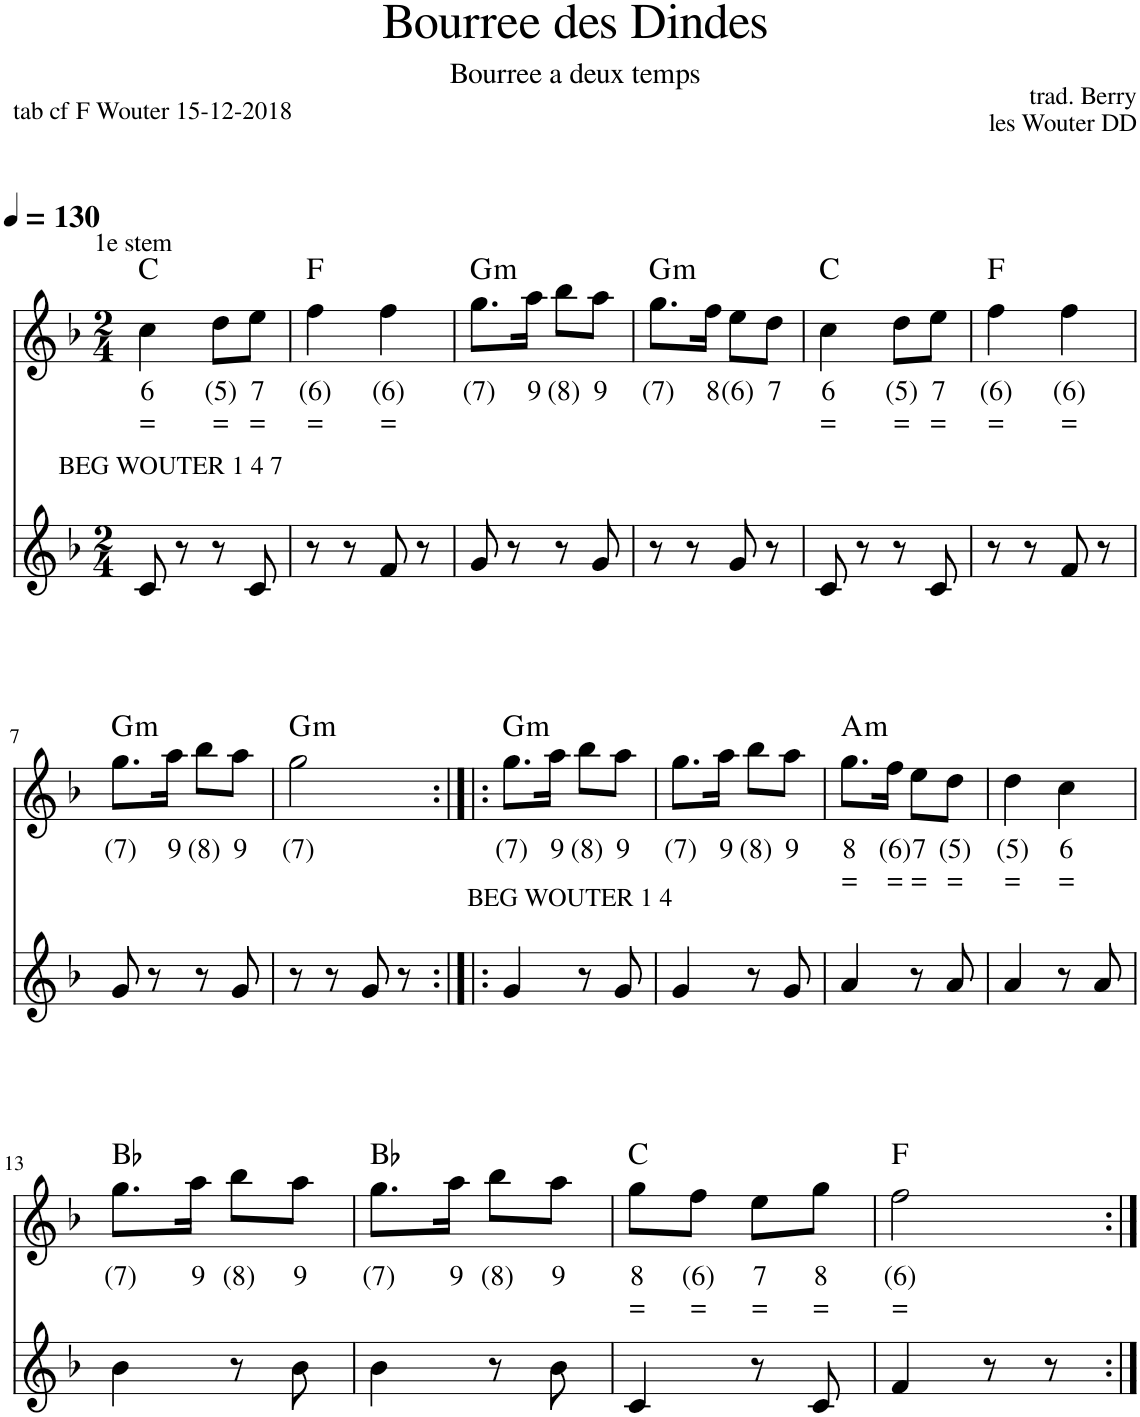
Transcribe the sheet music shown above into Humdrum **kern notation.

**kern	**kern	**text	**text	**harte	**kern	**text	**text	**kern	**text	**text	**kern	**text	**text	**harte
*part5	*part4	*part4	*part4	*part4	*part3	*part3	*part3	*part2	*part2	*part2	*part1	*part1	*part1	*part1
*staff5	*staff4	*staff4	*staff4	*	*staff3	*staff3	*staff3	*staff2	*staff2	*staff2	*staff1	*staff1	*staff1	*
*I"Stem	*I"Stem	*	*	*	*I"Mondharmonica	*	*	*I"Stem	*	*	*I"Mondharmonica	*	*	*
*	*stria5	*	*	*	*stria5	*	*	*stria5	*	*	*	*	*	*
*clefG2	*clefG2	*	*	*	*clefG2	*	*	*clefG2	*	*	*clefG2	*	*	*
*k[b-]	*k[b-]	*	*	*	*k[b-]	*	*	*k[b-]	*	*	*k[b-]	*	*	*
*M2/4	*M2/4	*	*	*	*M2/4	*	*	*M2/4	*	*	*M2/4	*	*	*
*MM130	*MM130	*	*	*	*MM130	*	*	*MM130	*	*	*MM130	*	*	*
=1	=1	=1	=1	=1	=1	=1	=1	=1	=1	=1	=1	=1	=1	=1
!	!	!	!	!	!	!	!	!	!	!	!LO:TX:a:t=1e stem	!	!	!
!	!	!	!	!	!	!	!	!LO:TX:a:t=1e st okt lager	!	!	!	!	!	!
!	!	!	!	!	!LO:TX:a:t=2e st okt lager	!	!	!	!	!	!	!	!	!
!	!LO:TX:a:t=OP EEN RIJ	!	!	!	!	!	!	!	!	!	!	!	!	!
!	!LO:TX:a:t=1e st okt lager	!	!	!	!	!	!	!	!	!	!	!	!	!
!LO:TX:a:t=BEG WOUTER 1 4 7	!	!	!	!	!	!	!	!	!	!	!	!	!	!
!	!	!	!	!	!	!	!	!	!	!	!	!LO:LY:b	!LO:LY:b	!
8c/	4c	(2)	=	C:maj	4cc	6	=	4c	3	=	4cc\	6	=	C:maj
8r	.	.	.	.	.	.	.	.	.	.	.	.	.	.
!	!	!	!	!	!	!	!	!	!	!	!	!LO:LY:b	!LO:LY:b	!
8r	8d/L	3	.	.	8dd\L	7	.	8d/L	3	.	8dd\L	(5)	=	.
!	!	!	!	!	!	!	!	!	!	!	!	!LO:LY:b	!LO:LY:b	!
8c/	8e/J	(2)	.	.	8b-\J	(4)	.	8e/J	(2)	.	8ee\J	7	=	.
=2	=2	=2	=2	=2	=2	=2	=2	=2	=2	=2	=2	=2	=2	=2
!	!	!	!	!	!	!	!	!	!	!	!	!LO:LY:b	!LO:LY:b	!
8r	4f	(3)	=	F:maj	4a	(4)	=	4f	(3)	=	4ff\	(6)	=	F:maj
8r	.	.	.	.	.	.	.	.	.	.	.	.	.	.
!	!	!	!	!	!	!	!	!	!	!	!	!LO:LY:b	!LO:LY:b	!
8f/	4f	(3)	=	.	4a	(4)	=	4f	(3)	=	4ff\	(6)	=	.
8r	.	.	.	.	.	.	.	.	.	.	.	.	.	.
=3	=3	=3	=3	=3	=3	=3	=3	=3	=3	=3	=3	=3	=3	=3
!	!	!	!	!LO:H:kt=m	!	!	!	!	!	!	!	!LO:LY:b	!	!LO:H:kt=m
8g/	8.g/L	(3)	.	G:min	8.b-\L	(4)	.	8.g/L	(3)	.	8.gg\L	(7)	.	G:min
8r	.	.	.	.	.	.	.	.	.	.	.	.	.	.
!	!	!	!	!	!	!	!	!	!	!	!	!LO:LY:b	!	!
.	16a/Jk	(4)	=	.	16cc\Jk	(5)	.	16a/Jk	5	.	16aa\Jk	9	.	.
!	!	!	!	!	!	!	!	!	!	!	!	!LO:LY:b	!	!
8r	8b-/L	(4)	.	.	8dd\L	7	.	8b-/L	(4)	.	8bb-\L	(8)	.	.
!	!	!	!	!	!	!	!	!	!	!	!	!LO:LY:b	!	!
8g/	8a/J	(4)	=	.	8cc\J	(5)	.	8a/J	5	.	8aa\J	9	.	.
=4	=4	=4	=4	=4	=4	=4	=4	=4	=4	=4	=4	=4	=4	=4
!	!	!	!	!LO:H:kt=m	!	!	!	!	!	!	!	!LO:LY:b	!	!LO:H:kt=m
8r	8.g/L	(3)	.	G:min	8.b-/L	(4)	.	8.g/L	(3)	.	8.gg\L	(7)	.	G:min
8r	.	.	.	.	.	.	.	.	.	.	.	.	.	.
!	!	!	!	!	!	!	!	!	!	!	!	!LO:LY:b	!	!
.	16f/Jk	(3)	=	.	16a/Jk	5	.	16f/Jk	4	.	16ff\Jk	8	.	.
!	!	!	!	!	!	!	!	!	!	!	!	!LO:LY:b	!	!
8g/	8e/L	(2)	.	.	8g/L	(3)	.	8e/L	(2)	.	8ee\L	(6)	.	.
!	!	!	!	!	!	!	!	!	!	!	!	!LO:LY:b	!	!
8r	8d/J	3	.	.	8b-/J	(4)	.	8d/J	3	.	8dd\J	7	.	.
=5	=5	=5	=5	=5	=5	=5	=5	=5	=5	=5	=5	=5	=5	=5
!	!	!	!	!	!	!	!	!	!	!	!	!LO:LY:b	!LO:LY:b	!
8c/	4c	3	=	C:maj	4cc	6	=	4c	3	=	4cc\	6	=	C:maj
8r	.	.	.	.	.	.	.	.	.	.	.	.	.	.
!	!	!	!	!	!	!	!	!	!	!	!	!LO:LY:b	!LO:LY:b	!
8r	8d/L	3	.	.	8dd\L	7	.	8d/L	3	.	8dd\L	(5)	=	.
!	!	!	!	!	!	!	!	!	!	!	!	!LO:LY:b	!LO:LY:b	!
8c/	8e/J	(2)	.	.	8b-\J	(4)	.	8e/J	(2)	.	8ee\J	7	=	.
=6	=6	=6	=6	=6	=6	=6	=6	=6	=6	=6	=6	=6	=6	=6
!	!	!	!	!	!	!	!	!	!	!	!	!LO:LY:b	!LO:LY:b	!
8r	4f	(3)	=	F:maj	4a	(4)	=	4f	(3)	=	4ff\	(6)	=	F:maj
8r	.	.	.	.	.	.	.	.	.	.	.	.	.	.
!	!	!	!	!	!	!	!	!	!	!	!	!LO:LY:b	!LO:LY:b	!
8f/	4f	(3)	=	.	4a	(4)	=	4f	(3)	=	4ff\	(6)	=	.
8r	.	.	.	.	.	.	.	.	.	.	.	.	.	.
!!LO:LB:g=z
=7	=7	=7	=7	=7	=7	=7	=7	=7	=7	=7	=7	=7	=7	=7
!	!	!	!	!LO:H:kt=m	!	!	!	!	!	!	!	!LO:LY:b	!	!LO:H:kt=m
8g/	8.g/L	(3)	.	G:min	8.b-\L	(4)	.	8.g/L	(3)	.	8.gg\L	(7)	.	G:min
8r	.	.	.	.	.	.	.	.	.	.	.	.	.	.
!	!	!	!	!	!	!	!	!	!	!	!	!LO:LY:b	!	!
.	16a/Jk	(4)	=	.	16cc\Jk	(5)	.	16a/Jk	5	.	16aa\Jk	9	.	.
!	!	!	!	!	!	!	!	!	!	!	!	!LO:LY:b	!	!
8r	8b-/L	(4)	.	.	8dd\L	7	.	8b-/L	(4)	.	8bb-\L	(8)	.	.
!	!	!	!	!	!	!	!	!	!	!	!	!LO:LY:b	!	!
8g/	8a/J	(4)	=	.	8cc\J	(5)	.	8a/J	(5)	.	8aa\J	9	.	.
=8	=8	=8	=8	=8	=8	=8	=8	=8	=8	=8	=8	=8	=8	=8
!	!	!	!	!LO:H:kt=m	!	!	!	!	!	!	!	!LO:LY:b	!	!LO:H:kt=m
8r	2g	(3)	.	G:min	4b-	(4)	.	2g	(3)	.	2gg\	(7)	.	G:min
8r	.	.	.	.	.	.	.	.	.	.	.	.	.	.
8g/	.	.	.	.	4b-	(4)	.	.	.	.	.	.	.	.
8r	.	.	.	.	.	.	.	.	.	.	.	.	.	.
=9:|!|:	=9:|!|:	=9:|!|:	=9:|!|:	=9:|!|:	=9:|!|:	=9:|!|:	=9:|!|:	=9:|!|:	=9:|!|:	=9:|!|:	=9:|!|:	=9:|!|:	=9:|!|:	=9:|!|:
!LO:TX:a:t=BEG WOUTER 1 4	!	!	!	!	!	!	!	!	!	!	!	!	!	!
!	!	!	!	!LO:H:kt=m	!	!	!	!	!	!	!	!LO:LY:b	!	!LO:H:kt=m
4g/	8.g/L	(3)	.	G:min	8.b-\L	(4)	.	8.g/L	(3)	.	8.gg\L	(7)	.	G:min
!	!	!	!	!	!	!	!	!	!	!	!	!LO:LY:b	!	!
.	16a/Jk	(4)	=	.	16cc\Jk	(5)	.	16a/Jk	5	.	16aa\Jk	9	.	.
!	!	!	!	!	!	!	!	!	!	!	!	!LO:LY:b	!	!
8r	8b-/L	(4)	.	.	8dd\L	7	.	8b-/L	(4)	.	8bb-\L	(8)	.	.
!	!	!	!	!	!	!	!	!	!	!	!	!LO:LY:b	!	!
8g/	8a/J	(4)	=	.	8cc\J	(5)	.	8a/J	5	.	8aa\J	9	.	.
=10	=10	=10	=10	=10	=10	=10	=10	=10	=10	=10	=10	=10	=10	=10
!	!	!	!	!	!	!	!	!	!	!	!	!LO:LY:b	!	!
4g/	8.g/L	(3)	.	.	8.b-\L	(4)	.	8.g/L	(3)	.	8.gg\L	(7)	.	.
!	!	!	!	!	!	!	!	!	!	!	!	!LO:LY:b	!	!
.	16a/Jk	(4)	=	.	16cc\Jk	(5)	.	16a/Jk	5	.	16aa\Jk	9	.	.
!	!	!	!	!	!	!	!	!	!	!	!	!LO:LY:b	!	!
8r	8b-/L	(4)	.	.	8dd\L	7	.	8b-/L	(4)	.	8bb-\L	(8)	.	.
!	!	!	!	!	!	!	!	!	!	!	!	!LO:LY:b	!	!
8g/	8a/J	(4)	=	.	8cc\J	(5)	.	8a/J	5	.	8aa\J	9	.	.
=11	=11	=11	=11	=11	=11	=11	=11	=11	=11	=11	=11	=11	=11	=11
!	!	!	!	!LO:H:kt=m	!	!	!	!	!	!	!	!LO:LY:b	!LO:LY:b	!LO:H:kt=m
4a/	8.g/L	(5)	=	A:min	8.b-/L	(4)	.	8.g/L	5	=	8.gg\L	8	=	A:min
!	!	!	!	!	!	!	!	!	!	!	!	!LO:LY:b	!LO:LY:b	!
.	16f/Jk	(3)	=	.	16a/Jk	(4)	=	16f/Jk	(3)	=	16ff\Jk	(6)	=	.
!	!	!	!	!	!	!	!	!	!	!	!	!LO:LY:b	!LO:LY:b	!
8r	8e/L	(2)	.	.	8g/L	5	=	8e/L	4	=	8ee\L	7	=	.
!	!	!	!	!	!	!	!	!	!	!	!	!LO:LY:b	!LO:LY:b	!
8a/	8d/J	3	.	.	8b-/J	(4)	.	8d/J	3	.	8dd\J	(5)	=	.
=12	=12	=12	=12	=12	=12	=12	=12	=12	=12	=12	=12	=12	=12	=12
!	!	!	!	!	!	!	!	!	!	!	!	!LO:LY:b	!LO:LY:b	!
4a/	4d	3	.	.	4b-	(4)	.	4d	3	.	4dd\	(5)	=	.
!	!	!	!	!	!	!	!	!	!	!	!	!LO:LY:b	!LO:LY:b	!
8r	4c	3	=	.	4b-	(4)	.	4c	3	=	4cc\	6	=	.
8a/	.	.	.	.	.	.	.	.	.	.	.	.	.	.
!!LO:LB:g=z
=13	=13	=13	=13	=13	=13	=13	=13	=13	=13	=13	=13	=13	=13	=13
!	!	!	!	!	!	!	!	!	!	!	!	!LO:LY:b	!	!
4b-\	8.g/L	(3)	.	Bb:maj	8.b-\L	(4)	.	8.g/L	(3)	.	8.gg\L	(7)	.	Bb:maj
!	!	!	!	!	!	!	!	!	!	!	!	!LO:LY:b	!	!
.	16a/Jk	(4)	=	.	16cc\Jk	(5)	.	16a/Jk	5	.	16aa\Jk	9	.	.
!	!	!	!	!	!	!	!	!	!	!	!	!LO:LY:b	!	!
8r	8b-/L	(4)	.	.	8dd\L	7	.	8b-/L	(4)	.	8bb-\L	(8)	.	.
!	!	!	!	!	!	!	!	!	!	!	!	!LO:LY:b	!	!
8b-\	8a/J	(4)	=	.	8cc\J	(5)	.	8a/J	5	.	8aa\J	9	.	.
=14	=14	=14	=14	=14	=14	=14	=14	=14	=14	=14	=14	=14	=14	=14
!	!	!	!	!	!	!	!	!	!	!	!	!LO:LY:b	!	!
4b-\	8.g/L	(3)	.	Bb:maj	8.b-\L	(4)	.	8.g/L	(3)	.	8.gg\L	(7)	.	Bb:maj
!	!	!	!	!	!	!	!	!	!	!	!	!LO:LY:b	!	!
.	16a/Jk	(4)	=	.	16cc\Jk	(5)	.	16a/Jk	5	.	16aa\Jk	9	.	.
!	!	!	!	!	!	!	!	!	!	!	!	!LO:LY:b	!	!
8r	8b-/L	(4)	.	.	8dd\L	7	.	8b-/L	(4)	.	8bb-\L	(8)	.	.
!	!	!	!	!	!	!	!	!	!	!	!	!LO:LY:b	!	!
8b-\	8a/J	(4)	=	.	8cc\J	(5)	.	8a/J	5	.	8aa\J	9	.	.
=15	=15	=15	=15	=15	=15	=15	=15	=15	=15	=15	=15	=15	=15	=15
!	!	!	!	!	!	!	!	!	!	!	!	!LO:LY:b	!LO:LY:b	!
4c/	8g/L	(3)	.	C:maj	8.b-/L	(4)	.	8g/L	(3)	.	8gg\L	8	=	C:maj
!	!	!	!	!	!	!	!	!	!	!	!	!LO:LY:b	!LO:LY:b	!
.	8f/J	(3)	=	.	.	.	.	8f/J	4	.	8ff\J	(6)	=	.
.	.	.	.	.	16a/Jk	5	.	.	.	.	.	.	.	.
!	!	!	!	!	!	!	!	!	!	!	!	!LO:LY:b	!LO:LY:b	!
8r	8e/L	(2)	.	.	8g/L	(3)	.	8e/L	(2)	.	8ee\L	7	=	.
!	!	!	!	!	!	!	!	!	!	!	!	!LO:LY:b	!LO:LY:b	!
8c/	8g/J	(3)	.	.	8b-/J	(4)	.	8g/J	(3)	.	8gg\J	8	=	.
=16	=16	=16	=16	=16	=16	=16	=16	=16	=16	=16	=16	=16	=16	=16
!	!	!	!	!	!	!	!	!	!	!	!	!LO:LY:b	!LO:LY:b	!
4f/	2f	(3)	=	F:maj	4a	(4)	=	2f	(3)	=	2ff\	(6)	=	F:maj
8r	.	.	.	.	4a	(4)	=	.	.	.	.	.	.	.
8r	.	.	.	.	.	.	.	.	.	.	.	.	.	.
=:|!	=:|!	=:|!	=:|!	=:|!	=:|!	=:|!	=:|!	=:|!	=:|!	=:|!	=:|!	=:|!	=:|!	=:|!
*-	*-	*-	*-	*-	*-	*-	*-	*-	*-	*-	*-	*-	*-	*-
